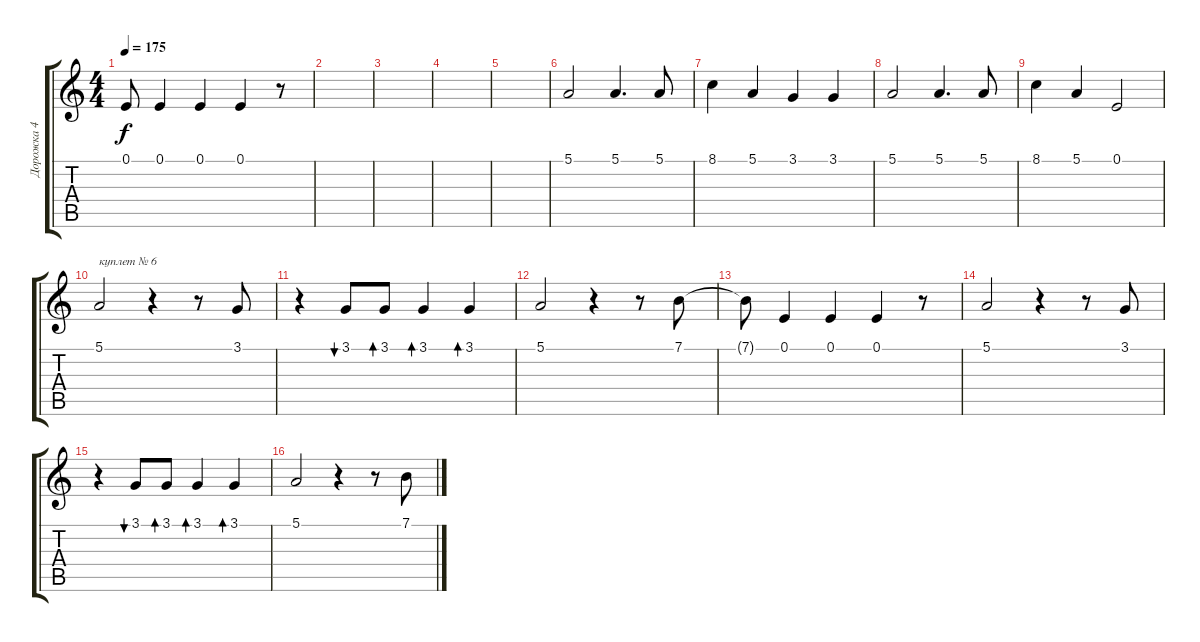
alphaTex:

\track ("Дорожка 4" "Дорожка 4") {instrument viola}
\staff {score tabs}
\tuning (E4 B3 G3 D3 A2 E2) {hide}
\ts (4 4)
\tempo 175
\clef g2
\ks c
0.1{t}.8{dy f} 0.1.4 0.1.4 0.1.4 r.8 |
|
|
|
|
5.1.2 5.1.4{d} 5.1.8 |
8.1.4 5.1.4 3.1.4 3.1.4 |
5.1.2 5.1.4{d} 5.1.8 |
8.1.4 5.1.4 0.1.2 |
5.1.2{txt "куплет № 6"} r.4 r.8 3.1.8 |
r.4 3.1.8{bu 60} 3.1.8{bd 60} 3.1.4{bd 60} 3.1.4{bd 60} |
5.1.2 r.4 r.8 7.1.8 |
7.1{t}.8 0.1.4 0.1.4 0.1.4 r.8 |
5.1.2 r.4 r.8 3.1.8 |
r.4 3.1.8{bu 60} 3.1.8{bd 60} 3.1.4{bd 60} 3.1.4{bd 60} |
5.1.2 r.4 r.8 7.1.8
